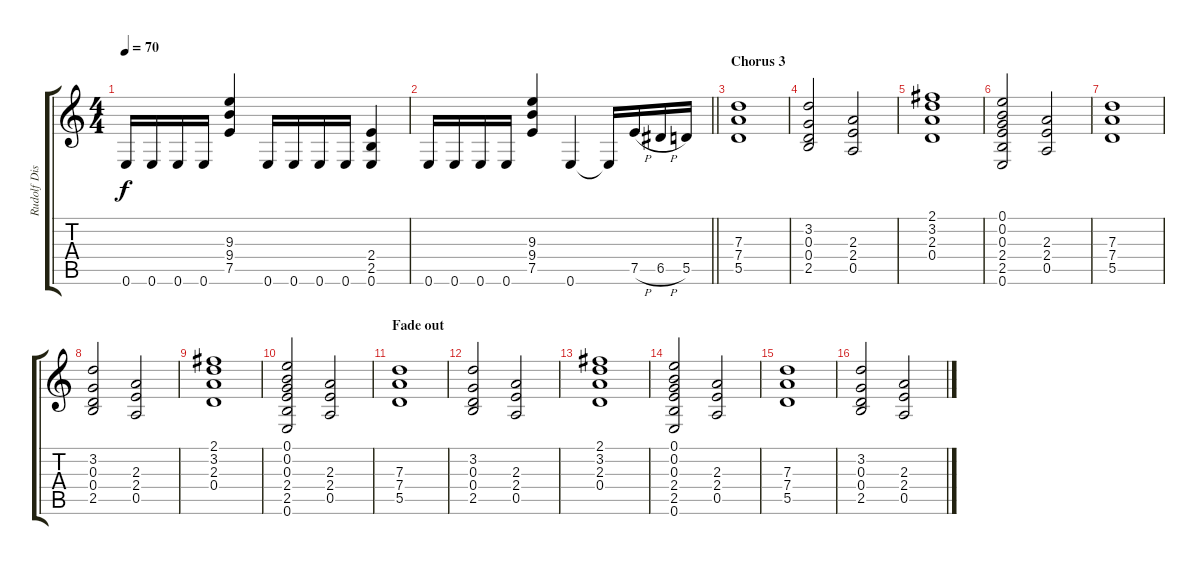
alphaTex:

\track ("Rudolf Dist" "Rudolf Dis") {instrument distortionguitar}
\staff {score tabs}
\tuning (E4 B3 G3 D3 A2 E2) {hide}
\ts (4 4)
\tempo 70
\clef g2
\ks c
0.6.16{dy f} 0.6.16 0.6.16 0.6.16 (9.3 9.4 7.5).4 0.6.16 0.6.16 0.6.16 0.6.16 (2.4 2.5 0.6).4 |
\barLineRight lightlight
0.6.16 0.6.16 0.6.16 0.6.16 (9.3 9.4 7.5).4 0.6.4 0.6{t}.16 7.5{h}.16 6.5{h}.16 5.5.16 |
\section ("" "Chorus 3")
(7.3 7.4 5.5).1 |
(3.2 0.3 0.4 2.5).2 (2.3 2.4 0.5).2 |
(2.1 3.2 2.3 0.4).1 |
(0.1 0.2 0.3 2.4 2.5 0.6).2 (2.3 2.4 0.5).2 |
(7.3 7.4 5.5).1 |
(3.2 0.3 0.4 2.5).2 (2.3 2.4 0.5).2 |
(2.1 3.2 2.3 0.4).1 |
(0.1 0.2 0.3 2.4 2.5 0.6).2 (2.3 2.4 0.5).2 |
\section ("" "Fade out")
(7.3 7.4 5.5).1 |
(3.2 0.3 0.4 2.5).2 (2.3 2.4 0.5).2 |
(2.1 3.2 2.3 0.4).1 |
(0.1 0.2 0.3 2.4 2.5 0.6).2 (2.3 2.4 0.5).2 |
(7.3 7.4 5.5).1 |
(3.2 0.3 0.4 2.5).2 (2.3 2.4 0.5).2
